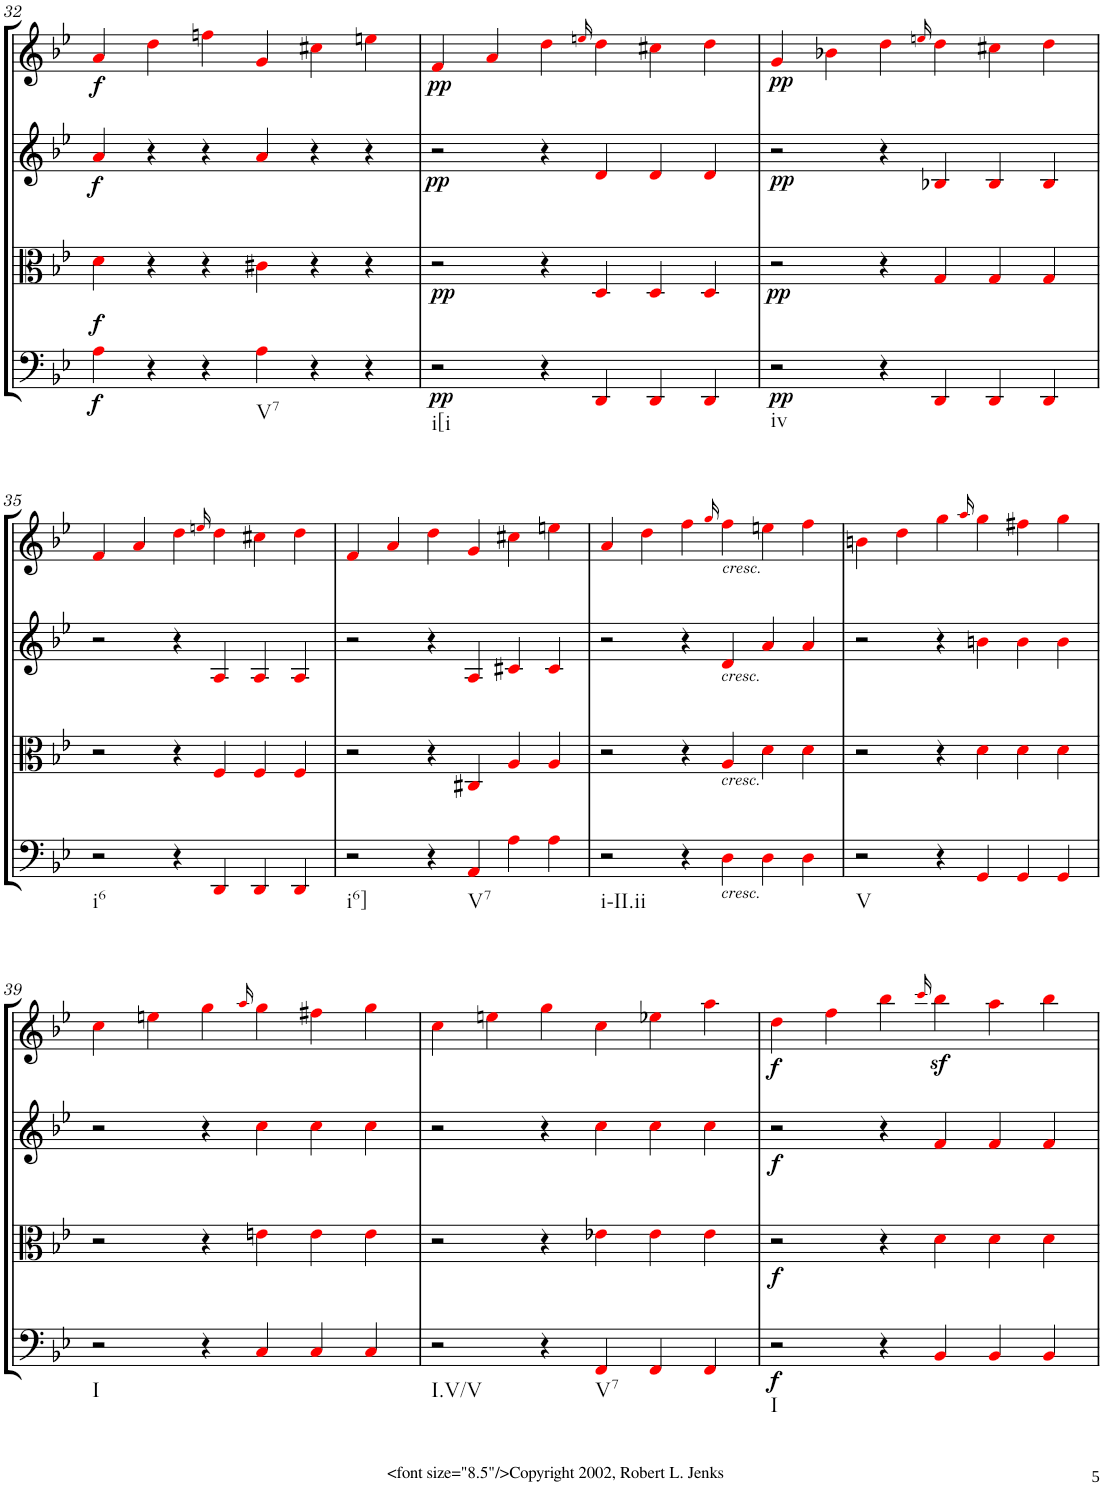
**kern	**dynam	**kern	**dynam	**kern	**dynam	**kern	**dynam
*part4	*part4	*part3	*part3	*part2	*part2	*part1	*part1
*staff4	*staff4	*staff3	*staff3	*staff2	*staff2	*staff1	*staff1
*I"Cello	*	*I"Viola	*	*I"2nd Violin	*	*I"1st Violin	*
*	*	*I'Vla	*	*I'Vln	*	*I'Vln	*
!!LO:PB:g=z
*clefF4	*	*clefC3	*	*clefG2	*	*clefG2	*
*k[b-e-]	*	*k[b-e-]	*	*k[b-e-]	*	*k[b-e-]	*
*g:	*	*g:	*	*g:	*	*g:	*
*M6/4	*	*M6/4	*	*M6/4	*	*M6/4	*
=32	=32	=32	=32	=32	=32	=32	=32
!	!LO:DY:b	!	!	!	!	!	!
!	!LO:DY:n=1:a	!	!	!	!LO:DY:b	!	!LO:DY:b
4Ai\	f f	4di\	.	4ai/	f	4ai/	f
4r	.	4r	.	4r	.	4ddi\	.
4r	.	4r	.	4r	.	4ffni\	.
!LO:TX:b:t=V7	!	!	!	!	!	!	!
4Ai\	.	4c#Xi\	.	4ai/	.	4gi/	.
4r	.	4r	.	4r	.	4cc#Xi\	.
4r	.	4r	.	4r	.	4eeni\	.
=33	=33	=33	=33	=33	=33	=33	=33
!LO:TX:b:t=i[i	!	!	!	!	!	!	!
!	!LO:DY:b	!	!LO:DY:b	!	!LO:DY:b	!	!LO:DY:b
2r	pp	2r	pp	2r	pp	4fi/	pp
.	.	.	.	.	.	4ai/	.
4r	.	4r	.	4r	.	4ddi\	.
.	.	.	.	.	.	16qeeni/	.
4DDi/	.	4Di/	.	4di/	.	4ddi\	.
4DDi/	.	4Di/	.	4di/	.	4cc#Xi\	.
4DDi/	.	4Di/	.	4di/	.	4ddi\	.
=34	=34	=34	=34	=34	=34	=34	=34
!LO:TX:b:t=iv	!	!	!	!	!	!	!
!	!LO:DY:b	!	!LO:DY:b	!	!LO:DY:b	!	!LO:DY:b
2r	pp	2r	pp	2r	pp	4gi/	pp
.	.	.	.	.	.	4b-Xi\	.
4r	.	4r	.	4r	.	4ddi\	.
.	.	.	.	.	.	16qeeni/	.
4DDi/	.	4Gi/	.	4B-Xi/	.	4ddi\	.
4DDi/	.	4Gi/	.	4B-i/	.	4cc#Xi\	.
4DDi/	.	4Gi/	.	4B-i/	.	4ddi\	.
!!LO:LB:g=z
=35	=35	=35	=35	=35	=35	=35	=35
!LO:TX:b:t=i6	!	!	!	!	!	!	!
2r	.	2r	.	2r	.	4fi/	.
.	.	.	.	.	.	4ai/	.
4r	.	4r	.	4r	.	4ddi\	.
.	.	.	.	.	.	16qeeni/	.
4DDi/	.	4Fi/	.	4Ai/	.	4ddi\	.
4DDi/	.	4Fi/	.	4Ai/	.	4cc#Xi\	.
4DDi/	.	4Fi/	.	4Ai/	.	4ddi\	.
=36	=36	=36	=36	=36	=36	=36	=36
!LO:TX:b:t=i6]	!	!	!	!	!	!	!
2r	.	2r	.	2r	.	4fi/	.
.	.	.	.	.	.	4ai/	.
4r	.	4r	.	4r	.	4ddi\	.
!LO:TX:b:t=V7	!	!	!	!	!	!	!
4AAi/	.	4C#Xi/	.	4Ai/	.	4gi/	.
4Ai\	.	4Ai/	.	4c#Xi/	.	4cc#Xi\	.
4Ai\	.	4Ai/	.	4c#i/	.	4eeni\	.
=37	=37	=37	=37	=37	=37	=37	=37
!LO:TX:b:t=i-II.ii	!	!	!	!	!	!	!
2r	.	2r	.	2r	.	4ai/	.
.	.	.	.	.	.	4ddi\	.
4r	.	4r	.	4r	.	4ffi\	.
.	.	.	.	.	.	16qggi/	.
!	!	!	!	!	!	!LO:TX:b:i:t=cresc.	!
!	!	!	!	!LO:TX:b:i:t=cresc.	!	!	!
!	!	!LO:TX:b:i:t=cresc.	!	!	!	!	!
!LO:TX:b:i:t=cresc.	!	!	!	!	!	!	!
4Di\	.	4Ai/	.	4di/	.	4ffi\	.
4Di\	.	4di\	.	4ai/	.	4eeni\	.
4Di\	.	4di\	.	4ai/	.	4ffi\	.
=38	=38	=38	=38	=38	=38	=38	=38
!LO:TX:b:t=V	!	!	!	!	!	!	!
2r	.	2r	.	2r	.	4bni\	.
.	.	.	.	.	.	4ddi\	.
4r	.	4r	.	4r	.	4ggi\	.
.	.	.	.	.	.	16qaai/	.
4GGi/	.	4di\	.	4bni\	.	4ggi\	.
4GGi/	.	4di\	.	4bi\	.	4ff#Xi\	.
4GGi/	.	4di\	.	4bi\	.	4ggi\	.
!!LO:LB:g=z
=39	=39	=39	=39	=39	=39	=39	=39
!LO:TX:b:t=I	!	!	!	!	!	!	!
2r	.	2r	.	2r	.	4cci\	.
.	.	.	.	.	.	4eeni\	.
4r	.	4r	.	4r	.	4ggi\	.
.	.	.	.	.	.	16qaai/	.
4Ci/	.	4eni\	.	4cci\	.	4ggi\	.
4Ci/	.	4ei\	.	4cci\	.	4ff#Xi\	.
4Ci/	.	4ei\	.	4cci\	.	4ggi\	.
=40	=40	=40	=40	=40	=40	=40	=40
!LO:TX:b:t=I.V/V	!	!	!	!	!	!	!
2r	.	2r	.	2r	.	4cci\	.
.	.	.	.	.	.	4eeni\	.
4r	.	4r	.	4r	.	4ggi\	.
!LO:TX:b:t=V7	!	!	!	!	!	!	!
4FFi/	.	4e-Xi\	.	4cci\	.	4cci\	.
4FFi/	.	4e-i\	.	4cci\	.	4ee-Xi\	.
4FFi/	.	4e-i\	.	4cci\	.	4aai\	.
=41	=41	=41	=41	=41	=41	=41	=41
!LO:TX:b:t=I	!	!	!	!	!	!	!
!	!LO:DY:b	!	!LO:DY:b	!	!LO:DY:b	!	!LO:DY:b
2r	f	2r	f	2r	f	4ddi\	f
.	.	.	.	.	.	4ffi\	.
4r	.	4r	.	4r	.	4bb-i\	.
.	.	.	.	.	.	16qccci/	.
4BB-i/	.	4di\	.	4fi/	.	4bb-z<i\	.
4BB-i/	.	4di\	.	4fi/	.	4aai\	.
4BB-i/	.	4di\	.	4fi/	.	4bb-i\	.
=	=	=	=	=	=	=	=
*-	*-	*-	*-	*-	*-	*-	*-
